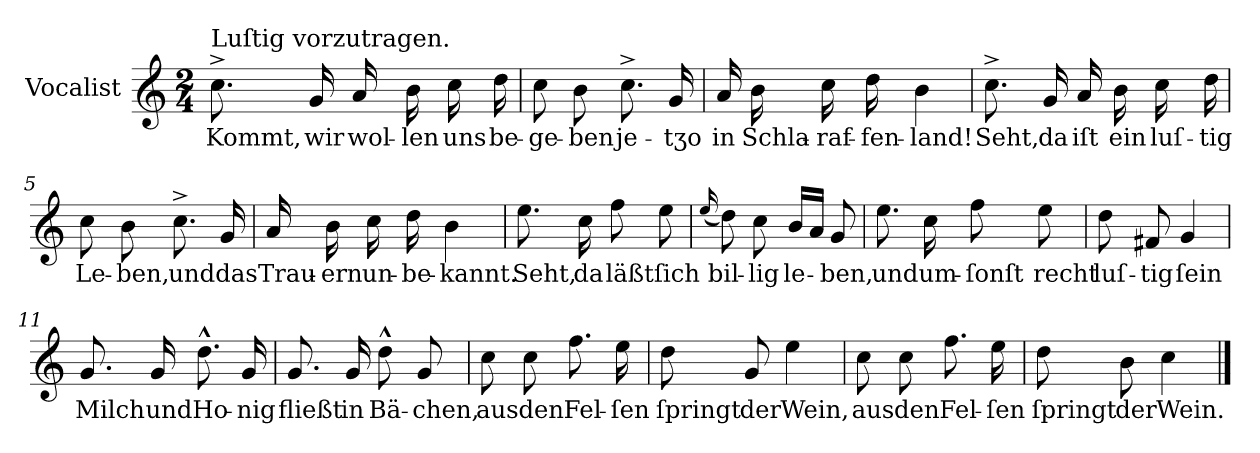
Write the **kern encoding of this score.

**kern	**text
*part1	*part1
*staff1	*staff1
*I"Vocalist	*
*k[]	*
*C:	*
*M2/4	*
=1	=1
!LO:TX:a:t=Luſtig vorzutragen.	!
8.cc^	Kommt,
16g	wir
16a	wol-
16b	-len
16cc	uns
16dd	be-
=2	=2
8cc	-ge-
8b	-ben
8.cc^	je-
16g	-tʒo
=3	=3
16a	in
16b	Schla-
16cc	-raf-
16dd	-fen-
4b	-land!
=4	=4
8.cc^	Seht,
16g	da
16a	iſt
16b	ein
16cc	luſ-
16dd	-tig
=5	=5
8cc	Le-
8b	-ben,
8.cc^	und
16g	das
=6	=6
16a	Trau-
16b	-ern
16cc	un-
16dd	-be-
4b	-kannt.
=7	=7
8.ee	Seht,
16cc	da
8ff	läßt
8ee	ſich
=8	=8
(16qqee	.
8dd)	bil-
8cc	-lig
16bLL	le-
16aJJ	.
8g	-ben,
=9	=9
8.ee	und
16cc	um-
8ff	-ſonſt
8ee	recht
=10	=10
8dd	luſ-
8f#X	-tig
4g	ſein
=11	=11
8.g	Milch
16g	und
8.dd^^	Ho-
16g	-nig
=12	=12
8.g	fließt
16g	in
8dd^^	Bä-
8g	-chen,
=13	=13
8cc	aus
8cc	den
8.ff	Fel-
16ee	-ſen
=14	=14
8dd	ſpringt
8g	der
4ee	Wein,
=15	=15
8cc	aus
8cc	den
8.ff	Fel-
16ee	-ſen
=16	=16
8dd	ſpringt
8b	der
4cc	Wein.
==	==
*-	*-
